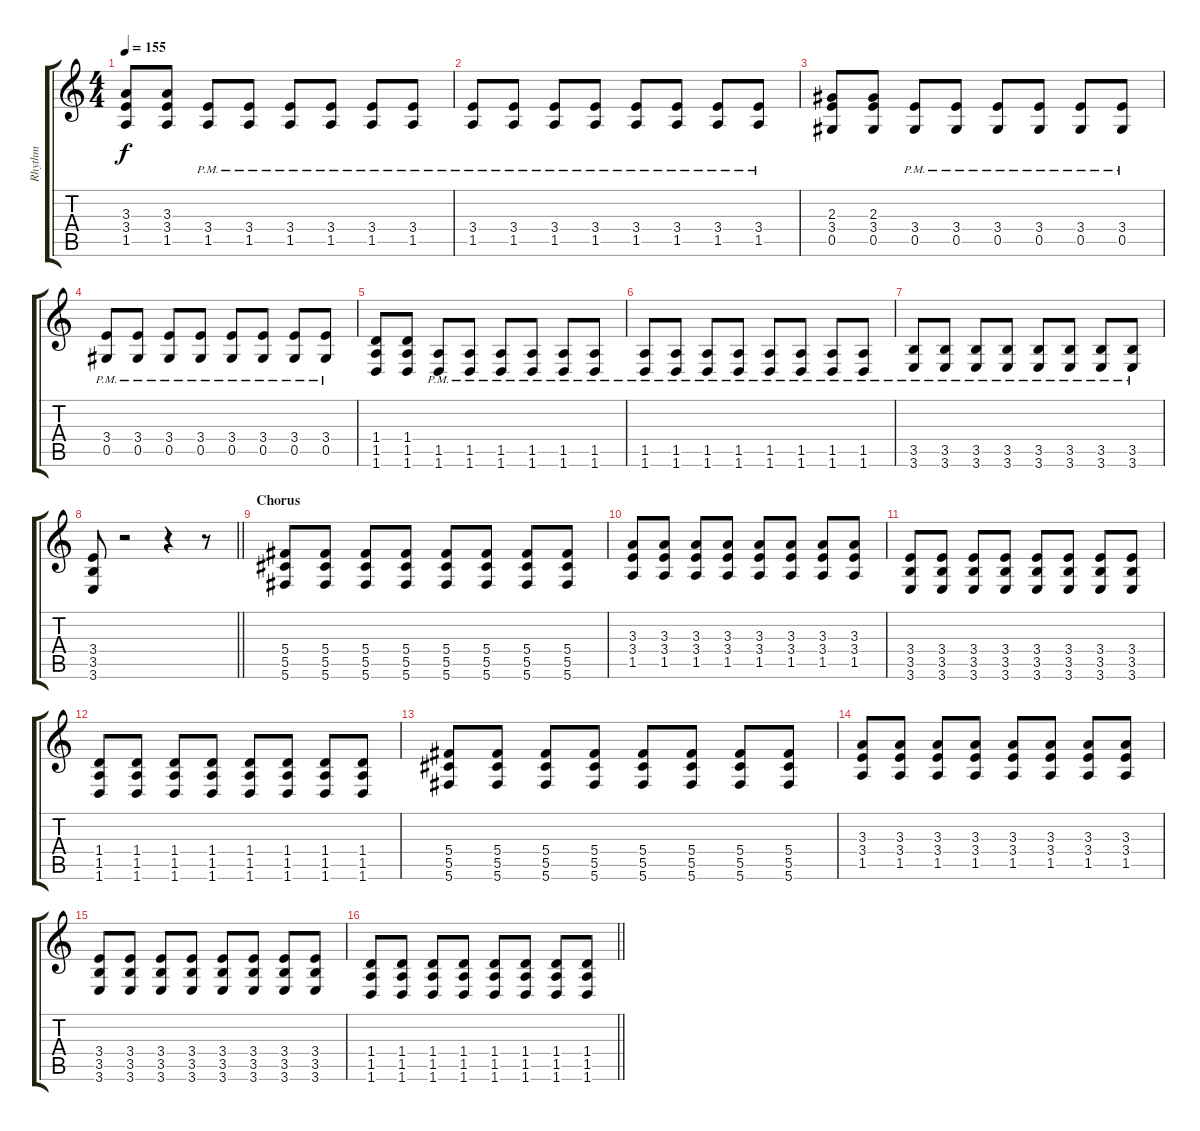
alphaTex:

\track ("Rhythm" "Rhythm") {instrument distortionguitar}
\staff {score tabs}
\tuning (Eb4 Bb3 Gb3 Db3 Ab2 Db2) {hide}
\ts (4 4)
\tempo 155
\clef g2
\ks c
(3.3 3.4 1.5).8{dy f} (3.3 3.4 1.5).8 (3.4{pm} 1.5{pm}).8 (3.4{pm} 1.5{pm}).8 (3.4{pm} 1.5{pm}).8 (3.4{pm} 1.5{pm}).8 (3.4{pm} 1.5{pm}).8 (3.4{pm} 1.5{pm}).8 |
(3.4{pm} 1.5{pm}).8 (3.4{pm} 1.5{pm}).8 (3.4{pm} 1.5{pm}).8 (3.4{pm} 1.5{pm}).8 (3.4{pm} 1.5{pm}).8 (3.4{pm} 1.5{pm}).8 (3.4{pm} 1.5{pm}).8 (3.4{pm} 1.5{pm}).8 |
(2.3 3.4 0.5).8 (2.3 3.4 0.5).8 (3.4{pm} 0.5{pm}).8 (3.4{pm} 0.5{pm}).8 (3.4{pm} 0.5{pm}).8 (3.4{pm} 0.5{pm}).8 (3.4{pm} 0.5{pm}).8 (3.4{pm} 0.5{pm}).8 |
(3.4{pm} 0.5{pm}).8 (3.4{pm} 0.5{pm}).8 (3.4{pm} 0.5{pm}).8 (3.4{pm} 0.5{pm}).8 (3.4{pm} 0.5{pm}).8 (3.4{pm} 0.5{pm}).8 (3.4{pm} 0.5{pm}).8 (3.4{pm} 0.5{pm}).8 |
(1.4 1.5 1.6).8 (1.4 1.5 1.6).8 (1.5{pm} 1.6{pm}).8 (1.5{pm} 1.6{pm}).8 (1.5{pm} 1.6{pm}).8 (1.5{pm} 1.6{pm}).8 (1.5{pm} 1.6{pm}).8 (1.5{pm} 1.6{pm}).8 |
(1.5{pm} 1.6{pm}).8 (1.5{pm} 1.6{pm}).8 (1.5{pm} 1.6{pm}).8 (1.5{pm} 1.6{pm}).8 (1.5{pm} 1.6{pm}).8 (1.5{pm} 1.6{pm}).8 (1.5{pm} 1.6{pm}).8 (1.5{pm} 1.6{pm}).8 |
(3.5{pm} 3.6{pm}).8 (3.5{pm} 3.6{pm}).8 (3.5{pm} 3.6{pm}).8 (3.5{pm} 3.6{pm}).8 (3.5{pm} 3.6{pm}).8 (3.5{pm} 3.6{pm}).8 (3.5{pm} 3.6{pm}).8 (3.5{pm} 3.6{pm}).8 |
\barLineRight lightlight
(3.4 3.5 3.6).8 r.2 r.4 r.8 |
\section ("" "Chorus")
(5.4 5.5 5.6).8 (5.4 5.5 5.6).8 (5.4 5.5 5.6).8 (5.4 5.5 5.6).8 (5.4 5.5 5.6).8 (5.4 5.5 5.6).8 (5.4 5.5 5.6).8 (5.4 5.5 5.6).8 |
(3.3 3.4 1.5).8 (3.3 3.4 1.5).8 (3.3 3.4 1.5).8 (3.3 3.4 1.5).8 (3.3 3.4 1.5).8 (3.3 3.4 1.5).8 (3.3 3.4 1.5).8 (3.3 3.4 1.5).8 |
(3.4 3.5 3.6).8 (3.4 3.5 3.6).8 (3.4 3.5 3.6).8 (3.4 3.5 3.6).8 (3.4 3.5 3.6).8 (3.4 3.5 3.6).8 (3.4 3.5 3.6).8 (3.4 3.5 3.6).8 |
(1.4 1.5 1.6).8 (1.4 1.5 1.6).8 (1.4 1.5 1.6).8 (1.4 1.5 1.6).8 (1.4 1.5 1.6).8 (1.4 1.5 1.6).8 (1.4 1.5 1.6).8 (1.4 1.5 1.6).8 |
(5.4 5.5 5.6).8 (5.4 5.5 5.6).8 (5.4 5.5 5.6).8 (5.4 5.5 5.6).8 (5.4 5.5 5.6).8 (5.4 5.5 5.6).8 (5.4 5.5 5.6).8 (5.4 5.5 5.6).8 |
(3.3 3.4 1.5).8 (3.3 3.4 1.5).8 (3.3 3.4 1.5).8 (3.3 3.4 1.5).8 (3.3 3.4 1.5).8 (3.3 3.4 1.5).8 (3.3 3.4 1.5).8 (3.3 3.4 1.5).8 |
(3.4 3.5 3.6).8 (3.4 3.5 3.6).8 (3.4 3.5 3.6).8 (3.4 3.5 3.6).8 (3.4 3.5 3.6).8 (3.4 3.5 3.6).8 (3.4 3.5 3.6).8 (3.4 3.5 3.6).8 |
\barLineRight lightlight
(1.4 1.5 1.6).8 (1.4 1.5 1.6).8 (1.4 1.5 1.6).8 (1.4 1.5 1.6).8 (1.4 1.5 1.6).8 (1.4 1.5 1.6).8 (1.4 1.5 1.6).8 (1.4 1.5 1.6).8
